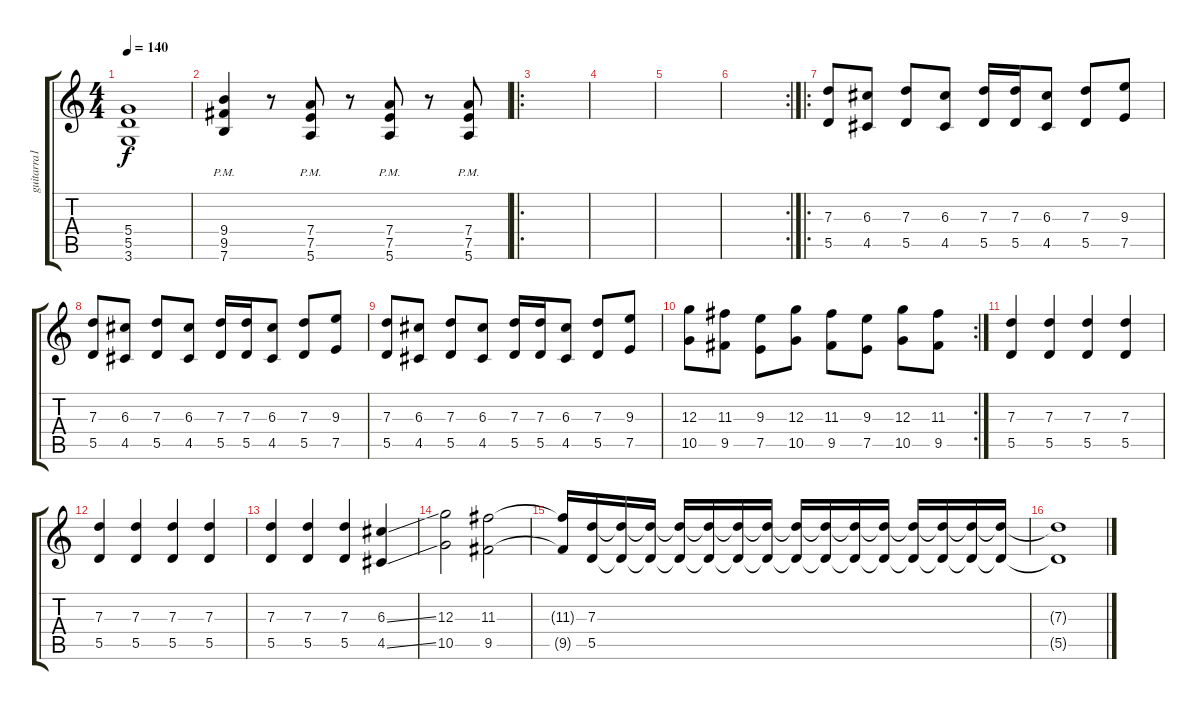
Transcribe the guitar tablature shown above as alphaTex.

\track ("guitarra1" "guitarra1") {instrument overdrivenguitar}
\staff {score tabs}
\tuning (E4 B3 G3 D3 A2 E2) {hide}
\ts (4 4)
\tempo 140
\clef g2
\ks c
(5.4 5.5 3.6).1{dy f} |
(9.4{pm} 9.5{pm} 7.6{pm}).4 r.8 (7.4{pm} 7.5{pm} 5.6{pm}).8 r.8 (7.4{pm} 7.5{pm} 5.6{pm}).8 r.8 (7.4{pm} 7.5{pm} 5.6{pm}).8 |
\ro
|
|
|
\rc 2
|
\ro
(7.3 5.5).8 (6.3 4.5).8 (7.3 5.5).8 (6.3 4.5).8 (7.3 5.5).16 (7.3 5.5).16 (6.3 4.5).8 (7.3 5.5).8 (9.3 7.5).8 |
(7.3 5.5).8 (6.3 4.5).8 (7.3 5.5).8 (6.3 4.5).8 (7.3 5.5).16 (7.3 5.5).16 (6.3 4.5).8 (7.3 5.5).8 (9.3 7.5).8 |
(7.3 5.5).8 (6.3 4.5).8 (7.3 5.5).8 (6.3 4.5).8 (7.3 5.5).16 (7.3 5.5).16 (6.3 4.5).8 (7.3 5.5).8 (9.3 7.5).8 |
\rc 2
(12.3 10.5).8 (11.3 9.5).8 (9.3 7.5).8 (12.3 10.5).8 (11.3 9.5).8 (9.3 7.5).8 (12.3 10.5).8 (11.3 9.5).8 |
(7.3 5.5).4 (7.3 5.5).4 (7.3 5.5).4 (7.3 5.5).4 |
(7.3 5.5).4 (7.3 5.5).4 (7.3 5.5).4 (7.3 5.5).4 |
(7.3 5.5).4 (7.3 5.5).4 (7.3 5.5).4 (6.3{ss} 4.5{ss}).4 |
(12.3 10.5).2 (11.3 9.5).2 |
(11.3{t} 9.5{t}).16 (7.3 5.5).16 (7.3{t} 5.5{t}).16 (7.3{t} 5.5{t}).16 (7.3{t} 5.5{t}).16 (7.3{t} 5.5{t}).16 (7.3{t} 5.5{t}).16 (7.3{t} 5.5{t}).16 (7.3{t} 5.5{t}).16 (7.3{t} 5.5{t}).16 (7.3{t} 5.5{t}).16 (7.3{t} 5.5{t}).16 (7.3{t} 5.5{t}).16 (7.3{t} 5.5{t}).16 (7.3{t} 5.5{t}).16 (7.3{t} 5.5{t}).16 |
(7.3{t} 5.5{t}).1
